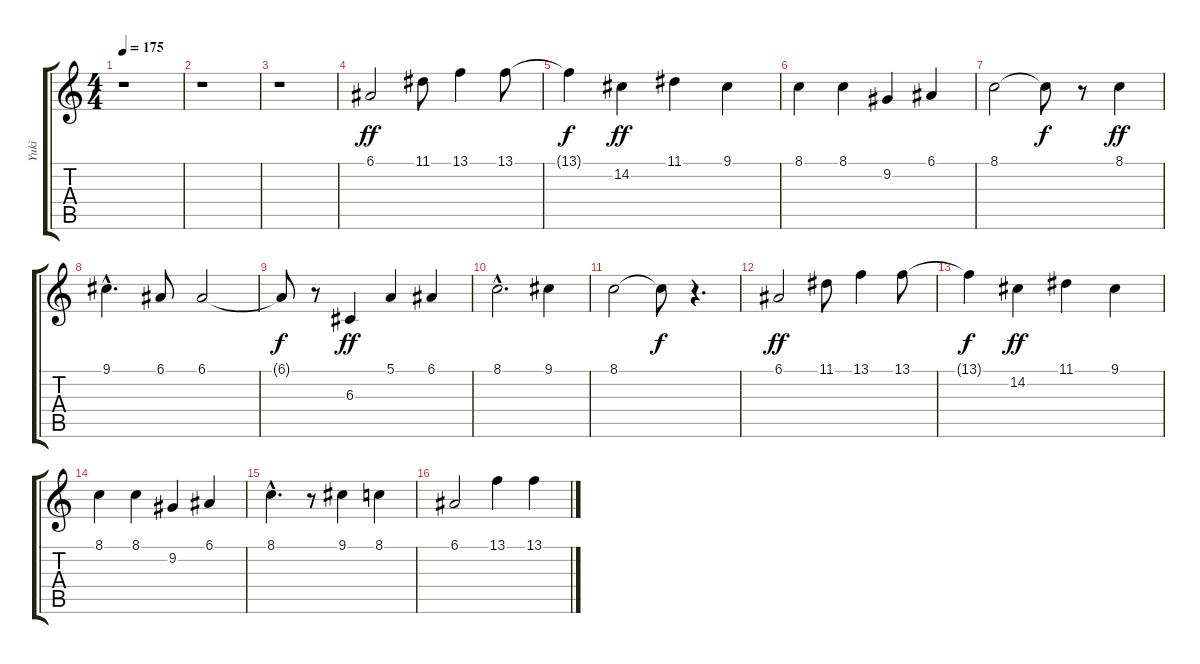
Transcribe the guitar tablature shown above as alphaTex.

\track ("Yuki" "Yuki") {instrument tenorsax}
\staff {score tabs}
\tuning (E4 B3 G3 D3 A2 E2) {hide}
\ts (4 4)
\tempo 175
\clef g2
\ks c
r.1{dy f} |
r.1 |
r.1 |
6.1.2{dy ff} 11.1.8 13.1.4 13.1.8 |
13.1{t}.4{dy f} 14.2.4{dy ff} 11.1.4 9.1.4 |
8.1.4 8.1.4 9.2.4 6.1.4 |
8.1.2 8.1{t}.8{dy f} r.8 8.1.4{dy ff} |
9.1{hac}.4{d} 6.1.8 6.1.2 |
6.1{t}.8{dy f} r.8 6.3.4{dy ff} 5.1.4 6.1.4 |
8.1{hac}.2{d} 9.1.4 |
8.1.2 8.1{t}.8{dy f} r.4{d} |
6.1.2{dy ff} 11.1.8 13.1.4 13.1.8 |
13.1{t}.4{dy f} 14.2.4{dy ff} 11.1.4 9.1.4 |
8.1.4 8.1.4 9.2.4 6.1.4 |
8.1{hac}.4{d} r.8 9.1.4 8.1.4 |
6.1.2 13.1.4 13.1.4
